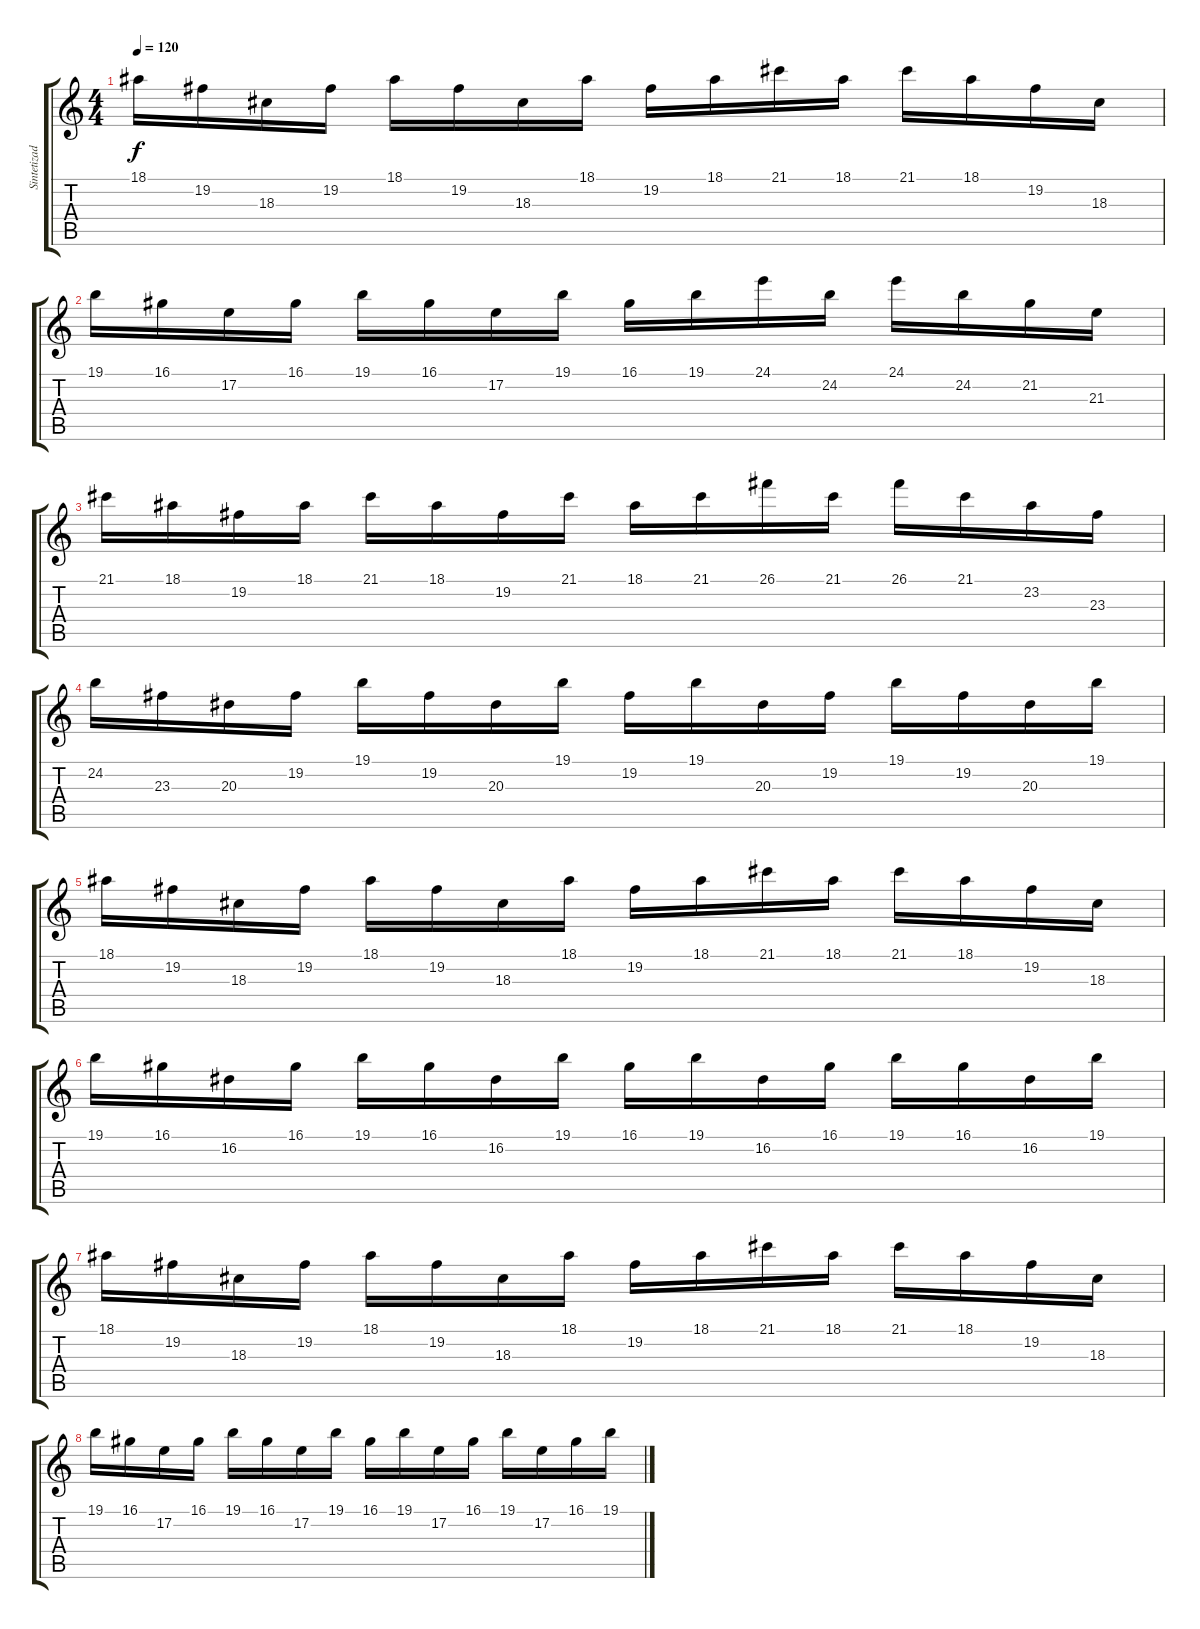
\track ("Sintetizador" "Sintetizad") {instrument acousticgrandpiano}
\staff {score tabs}
\tuning (E4 B3 G3 D3 A2 E2) {hide}
\ts (4 4)
\tempo 120
\clef g2
\ks c
18.1.16{dy f} 19.2.16 18.3.16 19.2.16 18.1.16 19.2.16 18.3.16 18.1.16 19.2.16 18.1.16 21.1.16 18.1.16 21.1.16 18.1.16 19.2.16 18.3.16 |
19.1.16 16.1.16 17.2.16 16.1.16 19.1.16 16.1.16 17.2.16 19.1.16 16.1.16 19.1.16 24.1.16 24.2.16 24.1.16 24.2.16 21.2.16 21.3.16 |
21.1.16 18.1.16 19.2.16 18.1.16 21.1.16 18.1.16 19.2.16 21.1.16 18.1.16 21.1.16 26.1.16 21.1.16 26.1.16 21.1.16 23.2.16 23.3.16 |
24.2.16 23.3.16 20.3.16 19.2.16 19.1.16 19.2.16 20.3.16 19.1.16 19.2.16 19.1.16 20.3.16 19.2.16 19.1.16 19.2.16 20.3.16 19.1.16 |
18.1.16 19.2.16 18.3.16 19.2.16 18.1.16 19.2.16 18.3.16 18.1.16 19.2.16 18.1.16 21.1.16 18.1.16 21.1.16 18.1.16 19.2.16 18.3.16 |
19.1.16 16.1.16 16.2.16 16.1.16 19.1.16 16.1.16 16.2.16 19.1.16 16.1.16 19.1.16 16.2.16 16.1.16 19.1.16 16.1.16 16.2.16 19.1.16 |
18.1.16 19.2.16 18.3.16 19.2.16 18.1.16 19.2.16 18.3.16 18.1.16 19.2.16 18.1.16 21.1.16 18.1.16 21.1.16 18.1.16 19.2.16 18.3.16 |
19.1.16 16.1.16 17.2.16 16.1.16 19.1.16 16.1.16 17.2.16 19.1.16 16.1.16 19.1.16 17.2.16 16.1.16 19.1.16 17.2.16 16.1.16 19.1.16
